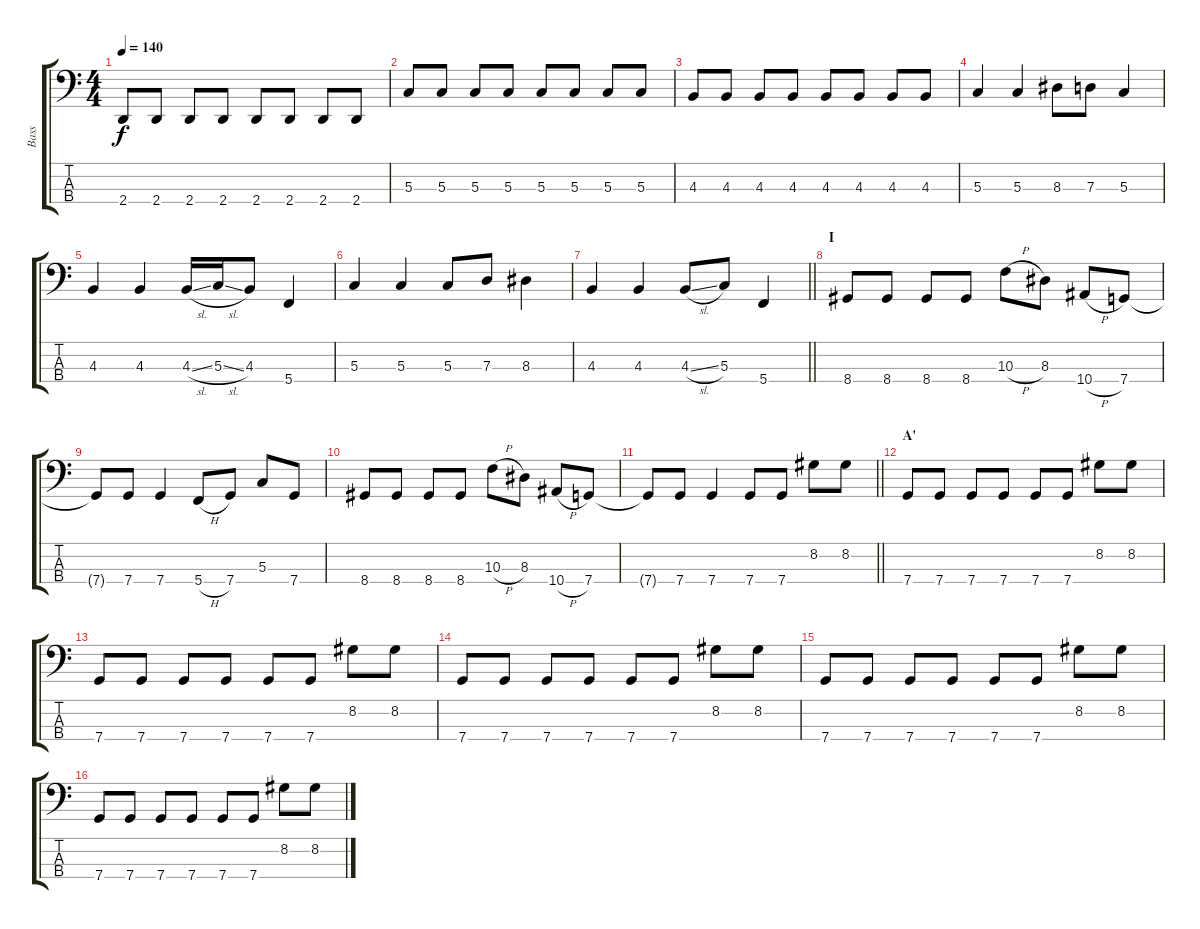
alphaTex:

\track ("Bass" "Bass") {instrument electricbasspick}
\staff {score tabs}
\tuning (F2 C2 G1 C1) {hide}
\ts (4 4)
\tempo 140
\clef f4
\ks c
2.4.8{dy f} 2.4.8 2.4.8 2.4.8 2.4.8 2.4.8 2.4.8 2.4.8 |
5.3.8 5.3.8 5.3.8 5.3.8 5.3.8 5.3.8 5.3.8 5.3.8 |
4.3.8 4.3.8 4.3.8 4.3.8 4.3.8 4.3.8 4.3.8 4.3.8 |
5.3.4 5.3.4 8.3.8 7.3.8 5.3.4 |
4.3.4 4.3.4 4.3{sl}.16 5.3{sl}.16 4.3.8 5.4.4 |
5.3.4 5.3.4 5.3.8 7.3.8 8.3.4 |
\barLineRight lightlight
4.3.4 4.3.4 4.3{sl}.8 5.3.8 5.4.4 |
\section ("" "I")
8.4.8 8.4.8 8.4.8 8.4.8 10.3{h}.8 8.3.8 10.4{h}.8 7.4.8 |
7.4{t}.8 7.4.8 7.4.4 5.4{h}.8 7.4.8 5.3.8 7.4.8 |
8.4.8 8.4.8 8.4.8 8.4.8 10.3{h}.8 8.3.8 10.4{h}.8 7.4.8 |
\barLineRight lightlight
7.4{t}.8 7.4.8 7.4.4 7.4.8 7.4.8 8.2.8 8.2.8 |
\section ("" "A'")
7.4.8 7.4.8 7.4.8 7.4.8 7.4.8 7.4.8 8.2.8 8.2.8 |
7.4.8 7.4.8 7.4.8 7.4.8 7.4.8 7.4.8 8.2.8 8.2.8 |
7.4.8 7.4.8 7.4.8 7.4.8 7.4.8 7.4.8 8.2.8 8.2.8 |
7.4.8 7.4.8 7.4.8 7.4.8 7.4.8 7.4.8 8.2.8 8.2.8 |
7.4.8 7.4.8 7.4.8 7.4.8 7.4.8 7.4.8 8.2.8 8.2.8
